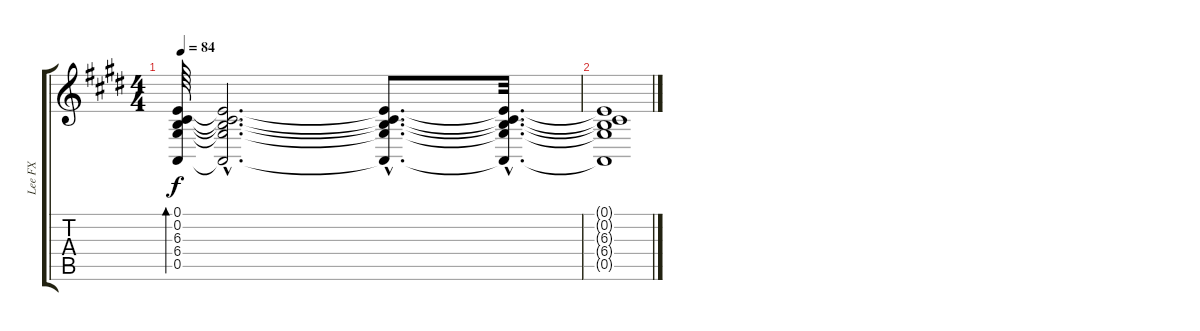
\track ("Lee FX" "Lee FX") {instrument lead2sawtooth}
\staff {score tabs}
\tuning (E4 B3 G3 D3 A2 D2) {hide}
\ts (4 4)
\tempo 84
\clef g2
\ks e
(0.1 0.2 6.3 6.4 0.5).64{bd 480 dy f volume 8} (0.1{hac t} 0.2{hac t} 6.3{hac t} 6.4{hac t} 0.5{hac t}).2{d volume 0} (0.1{hac t} 0.2{hac t} 6.3{hac t} 6.4{hac t} 0.5{hac t}).8{d} (0.1{hac t} 0.2{hac t} 6.3{hac t} 6.4{hac t} 0.5{hac t}).32{d} |
(0.1{t} 0.2{t} 6.3{t} 6.4{t} 0.5{t}).1
